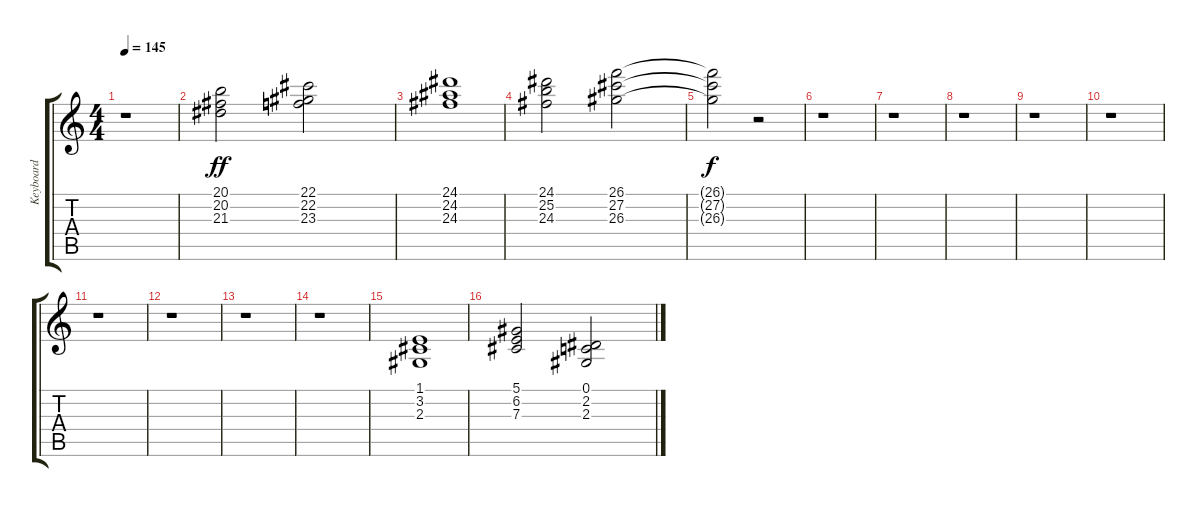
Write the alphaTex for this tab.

\track ("Keyboard" "Keyboard") {instrument synthstrings1}
\staff {score tabs}
\tuning (Eb4 Bb3 Gb3 Db3 Ab2 Eb2) {hide}
\ts (4 4)
\tempo 145
\clef g2
\ks c
r.1{dy ff} |
(20.1 20.2 21.3).2 (22.1 22.2 23.3).2 |
(24.1 24.2 24.3).1 |
(24.1 25.2 24.3).2 (26.1 27.2 26.3).2 |
(26.1{t} 27.2{t} 26.3{t}).2{dy f} r.2 |
r.1 |
r.1 |
r.1 |
r.1 |
r.1 |
r.1 |
r.1 |
r.1 |
r.1 |
(1.1 3.2 2.3).1 |
(5.1 6.2 7.3).2 (0.1 2.2 2.3).2
